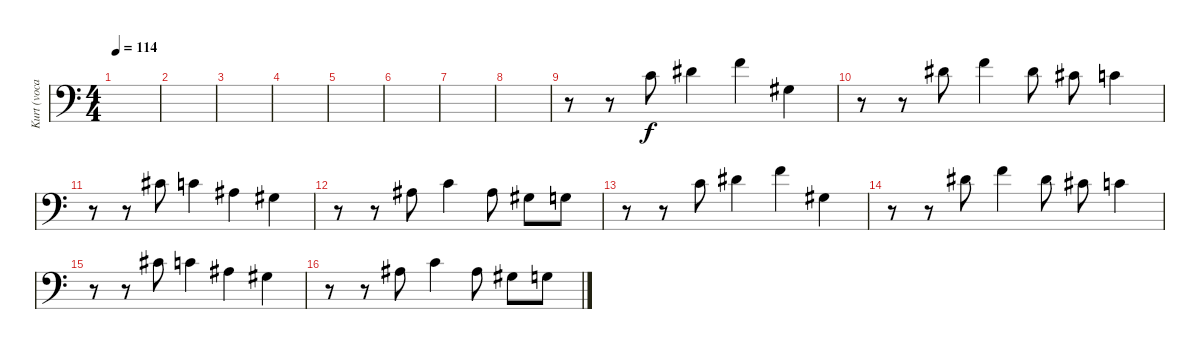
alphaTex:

\track ("Kurt (vocals)" "Kurt (voca") {instrument harmonica}
\staff {score}
\tuning (E4 B3 G3 D3 A2 E2 B1) {hide}
\ts (4 4)
\tempo 114
\clef f4
\ks c
|
|
|
|
|
|
|
|
r.8 r.8 1.2.8 4.2.4 1.1.4 1.3.4 |
r.8 r.8 4.2.8 1.1.4 4.2.8 2.2.8 1.2.4 |
r.8 r.8 2.2.8 1.2.4 3.3.4 1.3.4 |
r.8 r.8 3.3.8 1.2.4 3.3.8 1.3.8 0.3.8 |
r.8 r.8 1.2.8 4.2.4 1.1.4 1.3.4 |
r.8 r.8 4.2.8 1.1.4 4.2.8 2.2.8 1.2.4 |
r.8 r.8 2.2.8 1.2.4 3.3.4 1.3.4 |
r.8 r.8 3.3.8 1.2.4 3.3.8 1.3.8 0.3.8
